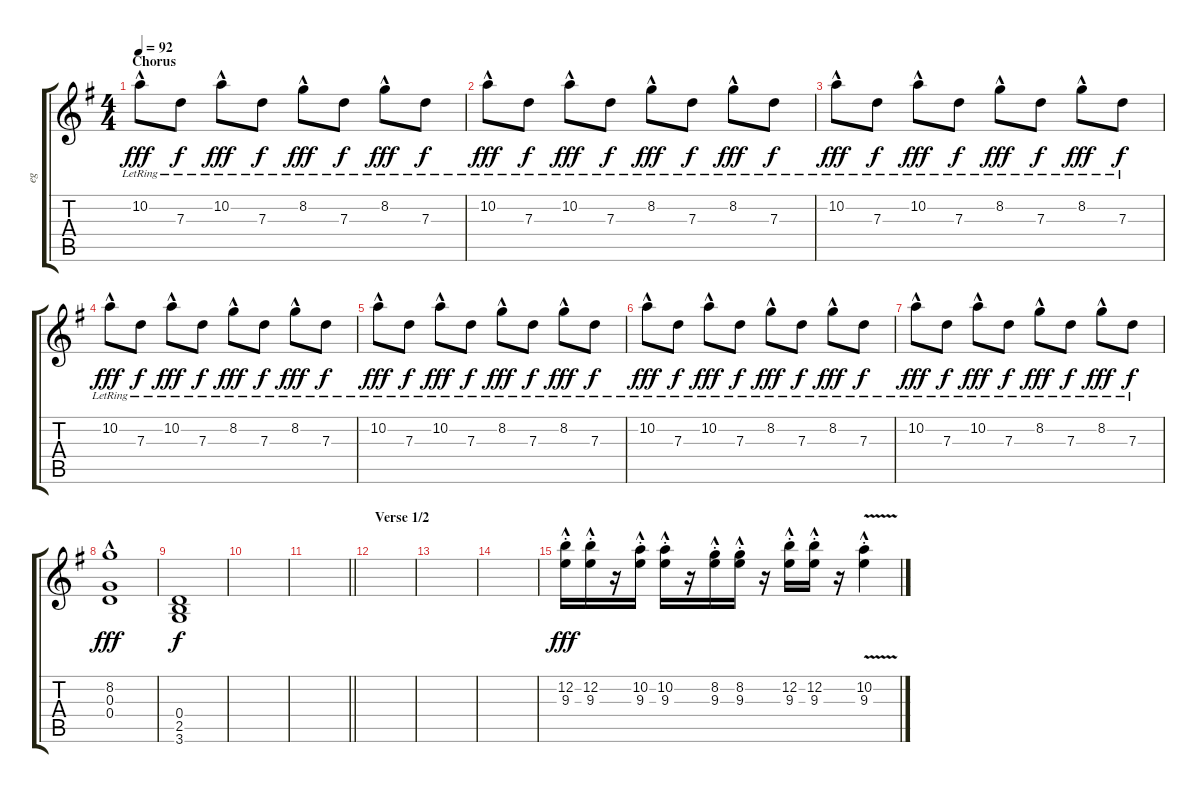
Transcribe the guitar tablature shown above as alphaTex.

\track ("eg" "eg") {instrument overdrivenguitar}
\staff {score tabs}
\tuning (E4 B3 G3 D3 A2 E2) {hide}
\ts (4 4)
\section ("" "Chorus")
\tempo 92
\clef g2
\ks g
10.2{hac lr}.8{dy fff} 7.3{lr}.8{dy f} 10.2{hac lr}.8{dy fff} 7.3{lr}.8{dy f} 8.2{hac lr}.8{dy fff} 7.3{lr}.8{dy f} 8.2{hac lr}.8{dy fff} 7.3{lr}.8{dy f} |
10.2{hac lr}.8{dy fff} 7.3{lr}.8{dy f} 10.2{hac lr}.8{dy fff} 7.3{lr}.8{dy f} 8.2{hac lr}.8{dy fff} 7.3{lr}.8{dy f} 8.2{hac lr}.8{dy fff} 7.3{lr}.8{dy f} |
10.2{hac lr}.8{dy fff} 7.3{lr}.8{dy f} 10.2{hac lr}.8{dy fff} 7.3{lr}.8{dy f} 8.2{hac lr}.8{dy fff} 7.3{lr}.8{dy f} 8.2{hac lr}.8{dy fff} 7.3{lr}.8{dy f} |
10.2{hac lr}.8{dy fff} 7.3{lr}.8{dy f} 10.2{hac lr}.8{dy fff} 7.3{lr}.8{dy f} 8.2{hac lr}.8{dy fff} 7.3{lr}.8{dy f} 8.2{hac lr}.8{dy fff} 7.3{lr}.8{dy f} |
10.2{hac lr}.8{dy fff} 7.3{lr}.8{dy f} 10.2{hac lr}.8{dy fff} 7.3{lr}.8{dy f} 8.2{hac lr}.8{dy fff} 7.3{lr}.8{dy f} 8.2{hac lr}.8{dy fff} 7.3{lr}.8{dy f} |
10.2{hac lr}.8{dy fff} 7.3{lr}.8{dy f} 10.2{hac lr}.8{dy fff} 7.3{lr}.8{dy f} 8.2{hac lr}.8{dy fff} 7.3{lr}.8{dy f} 8.2{hac lr}.8{dy fff} 7.3{lr}.8{dy f} |
10.2{hac lr}.8{dy fff} 7.3{lr}.8{dy f} 10.2{hac lr}.8{dy fff} 7.3{lr}.8{dy f} 8.2{hac lr}.8{dy fff} 7.3{lr}.8{dy f} 8.2{hac lr}.8{dy fff} 7.3{lr}.8{dy f} |
(8.2 0.3{hac} 0.4).1{dy fff} |
(0.4 2.5 3.6).1{dy f} |
|
\barLineRight lightlight
|
\section ("" "Verse 1/2")
|
|
|
(12.2{hac st} 9.3{hac st}).16{dy fff} (12.2{hac st} 9.3{hac st}).16 r.16 (10.2{hac st} 9.3{hac st}).16 (10.2{hac st} 9.3{hac st}).16 r.16 (8.2{hac st} 9.3{hac st}).16 (8.2{hac st} 9.3{hac st}).16 r.16 (12.2{hac st} 9.3{hac st}).16 (12.2{hac st} 9.3{hac st}).16 r.16 (10.2{v hac st} 9.3{v hac st}).4
